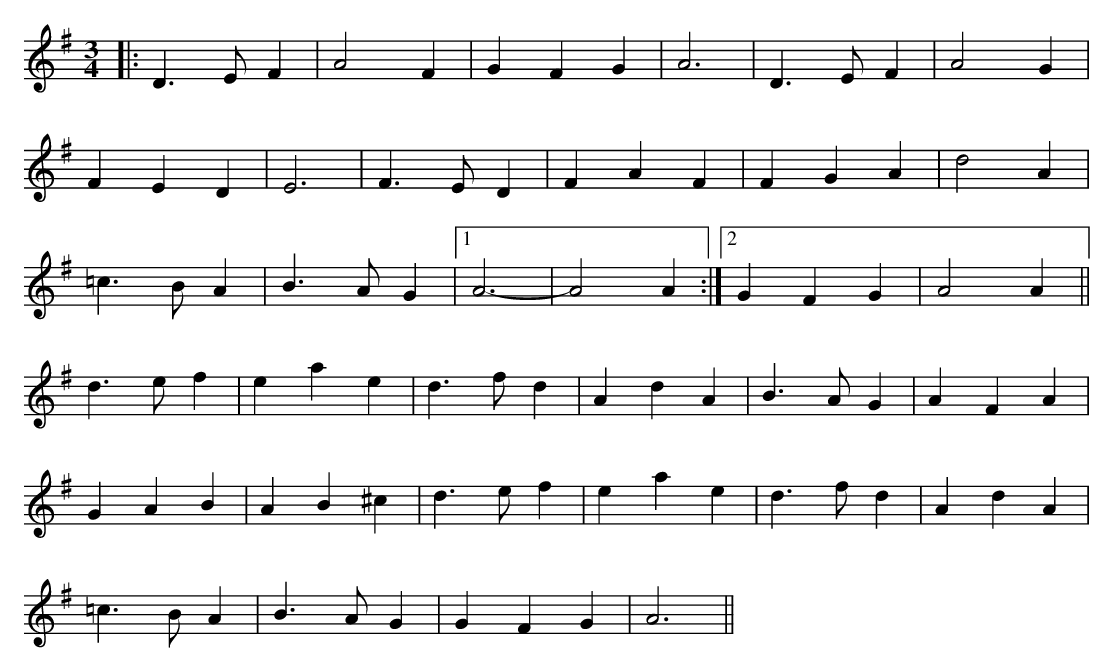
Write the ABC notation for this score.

X:1
M:3/4
K:Dmix
|:D3EF2|A4F2|G2F2G2|A6|D3EF2|A4G2|
F2E2D2|E6|F3ED2|F2A2F2|F2G2A2|d4A2|
=c3BA2|B3AG2|1 A6-|A4A2:|2 G2F2G2|A4A2||
d3ef2|e2a2e2|d3fd2|A2d2A2|B3AG2|A2F2A2|
G2A2B2|A2B2^c2|d3ef2|e2a2e2|d3fd2|A2d2A2|
=c3BA2|B3AG2|G2F2G2|A6||
